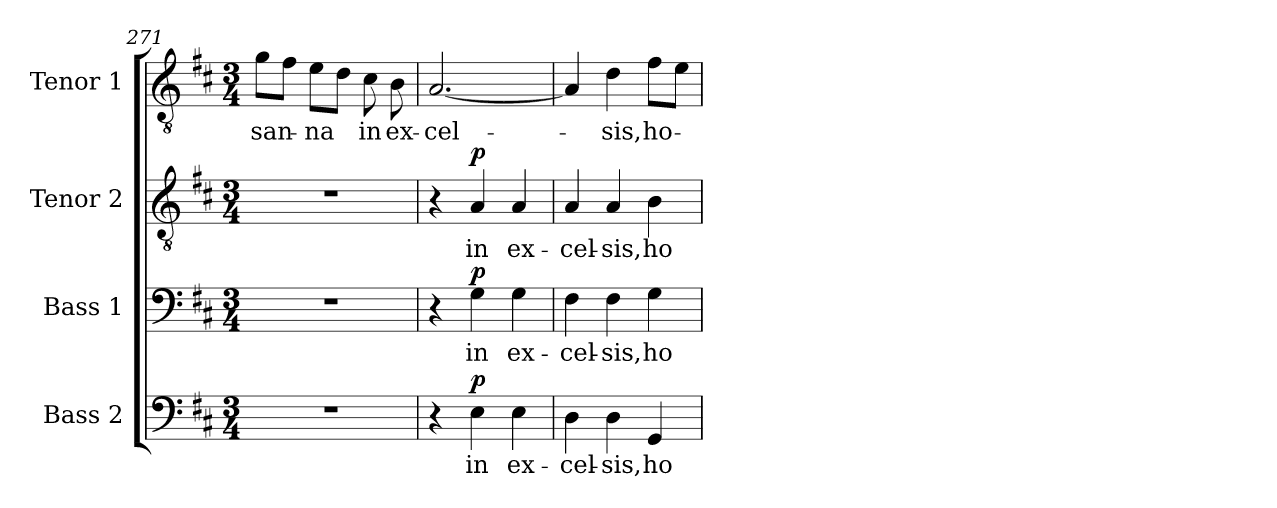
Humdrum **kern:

**kern	**text	**dynam	**kern	**text	**dynam	**kern	**text	**dynam	**kern	**text
*part4	*part4	*part4	*part3	*part3	*part3	*part2	*part2	*part2	*part1	*part1
*staff4	*staff4	*staff4	*staff3	*staff3	*staff3	*staff2	*staff2	*staff2	*staff1	*staff1
*I"Bass 2	*	*	*I"Bass 1	*	*	*I"Tenor 2	*	*	*I"Tenor 1	*
*I'B. 2	*	*	*I'B. 1	*	*	*I'T. 2	*	*	*I'T. 1	*
*clefF4	*	*	*clefF4	*	*	*clefGv2	*	*	*clefGv2	*
*k[f#c#]	*	*	*k[f#c#]	*	*	*k[f#c#]	*	*	*k[f#c#]	*
*D:	*	*	*D:	*	*	*D:	*	*	*D:	*
*M3/4	*	*	*M3/4	*	*	*M3/4	*	*	*M3/4	*
=271	=271	=271	=271	=271	=271	=271	=271	=271	=271	=271
!	!	!	!	!	!	!	!	!	!	!LO:LY:b
2.r	.	.	2.r	.	.	2.r	.	.	8g\L	-san-
.	.	.	.	.	.	.	.	.	8f#\J	.
!	!	!	!	!	!	!	!	!	!	!LO:LY:b
.	.	.	.	.	.	.	.	.	8e\L	-na
.	.	.	.	.	.	.	.	.	8d\J	.
!	!	!	!	!	!	!	!	!	!	!LO:LY:b
.	.	.	.	.	.	.	.	.	8c#\	in
!	!	!	!	!	!	!	!	!	!	!LO:LY:b
.	.	.	.	.	.	.	.	.	8B\	ex-
!!LO:LB:g=z
=272	=272	=272	=272	=272	=272	=272	=272	=272	=272	=272
!	!	!	!	!	!	!	!	!	!	!LO:LY:b
4r	.	.	4r	.	.	4r	.	.	[2.A/	-cel-
!	!LO:LY:b	!LO:DY:a	!	!LO:LY:b	!LO:DY:a	!	!LO:LY:b	!LO:DY:a	!	!
4E\	in	p	4G\	in	p	4A/	in	p	.	.
!	!LO:LY:b	!	!	!LO:LY:b	!	!	!LO:LY:b	!	!	!
4E\	ex-	.	4G\	ex-	.	4A/	ex-	.	.	.
=273	=273	=273	=273	=273	=273	=273	=273	=273	=273	=273
!	!LO:LY:b	!	!	!LO:LY:b	!	!	!LO:LY:b	!	!	!
4D\	-cel-	.	4F#\	-cel-	.	4A/	-cel-	.	4A/]	.
!	!LO:LY:b	!	!	!LO:LY:b	!	!	!LO:LY:b	!	!	!LO:LY:b
4D\	-sis,	.	4F#\	-sis,	.	4A/	-sis,	.	4d\	-sis,
!	!LO:LY:b	!	!	!LO:LY:b	!	!	!LO:LY:b	!	!	!LO:LY:b
4GG/	ho-	.	4G\	ho-	.	4B\	ho-	.	8f#\L	ho-
.	.	.	.	.	.	.	.	.	8e\J	.
=	=	=	=	=	=	=	=	=	=	=
*-	*-	*-	*-	*-	*-	*-	*-	*-	*-	*-
